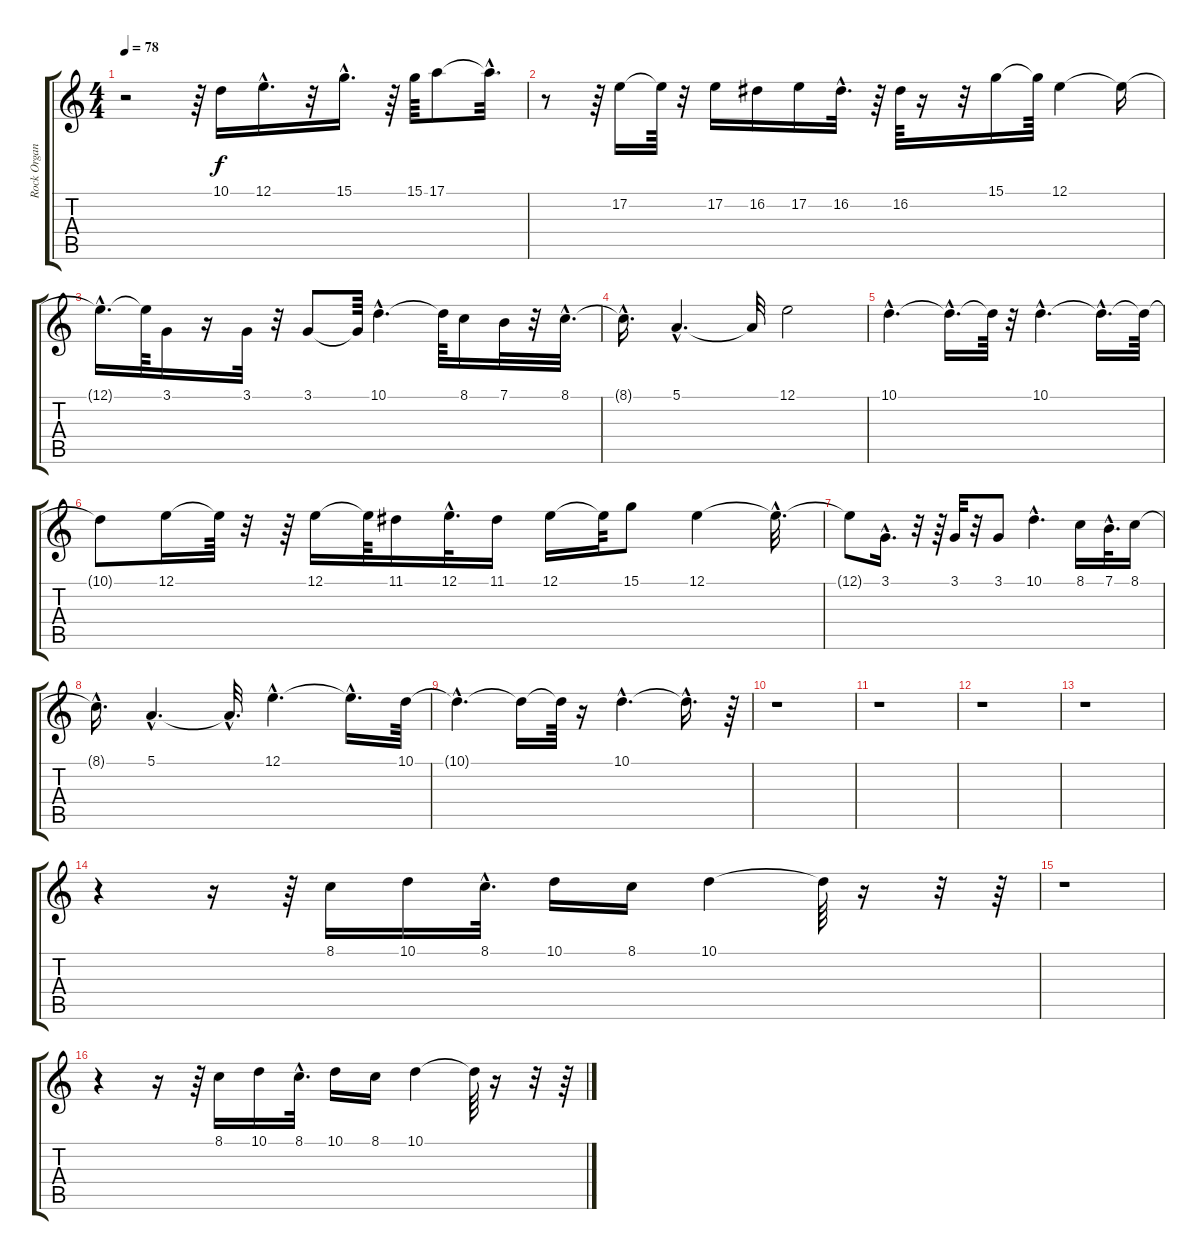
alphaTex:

\track ("Rock Organ" "Rock Organ") {instrument rockorgan}
\staff {score tabs}
\tuning (E4 B3 G3 D3 A2 E2) {hide}
\ts (4 4)
\tempo 78
\clef g2
\ks c
r.2{dy f} r.64 10.1.16 12.1{hac}.16{d} r.32 15.1{hac}.16{d} r.64 15.1.64 17.1.8 17.1{hac t}.32{d} |
r.8 r.64 17.2.16 17.2{t}.64 r.32 17.2.16 16.2.16 17.2.16 16.2{hac}.32{d} r.64 16.2.64 r.16 r.32 15.1.16 15.1{t}.64 12.1.4 12.1{t}.16 |
12.1{hac t}.16{d} 12.1{t}.64 3.1.16 r.16 3.1.32 r.32 3.1.8 3.1{t}.64 10.1{hac}.4{d} 10.1{t}.64 8.1.16 7.1.32 r.32 8.1{hac}.32{d} |
8.1{hac t}.16{d} 5.1{hac}.4{d} 5.1{t}.32 12.1.2 |
10.1{hac}.4{d} 10.1{hac t}.16{d} 10.1{t}.64 r.32 10.1{hac}.4{d} 10.1{hac t}.16{d} 10.1{t}.64 |
10.1{t}.8 12.1.16 12.1{t}.64 r.32 r.64 12.1.16 12.1{t}.64 11.1.16 12.1{hac}.32{d} 11.1.16 12.1.16 12.1{t}.64 15.1.8 12.1.4 12.1{hac t}.32{d} |
12.1{t}.8 3.1{hac}.16{d} r.32 r.64 3.1.32 r.32 3.1.8 10.1{hac}.4{d} 8.1.16 7.1{hac}.32{d} 8.1.16 |
8.1{hac t}.16{d} 5.1{hac}.4{d} 5.1{hac t}.32{d} 12.1{hac}.4{d} 12.1{hac t}.16{d} 10.1.64 |
10.1{hac t}.4{d} 10.1{t}.16 10.1{t}.64 r.16 10.1{hac}.4{d} 10.1{hac t}.16{d} r.64 |
r.1 |
r.1 |
r.1 |
r.1 |
r.4 r.16 r.64 8.1.16 10.1.16 8.1{hac}.32{d} 10.1.16 8.1.16 10.1.4 10.1{t}.64 r.16 r.32 r.64 |
r.1 |
r.4 r.16 r.64 8.1.16 10.1.16 8.1{hac}.32{d} 10.1.16 8.1.16 10.1.4 10.1{t}.64 r.16 r.32 r.64
